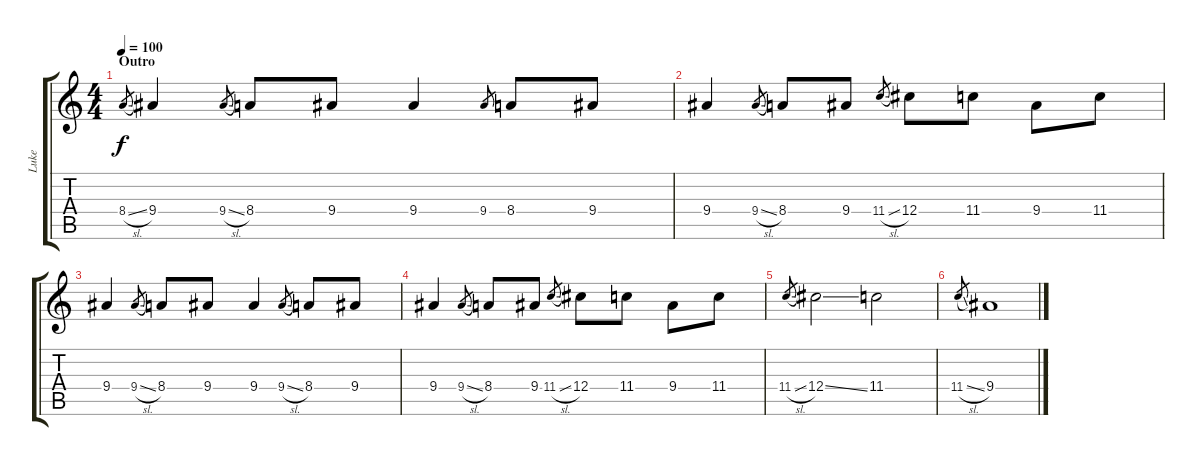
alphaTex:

\track ("Luke" "Luke") {instrument distortionguitar}
\staff {score tabs}
\tuning (Eb4 Bb3 Gb3 Db3 Ab2 Eb2) {hide}
\ts (4 4)
\section ("" "Outro")
\tempo 100
\clef g2
\ks c
8.4{sl}.8{gr dy f} 9.4.4 9.4{sl}.8{gr} 8.4.8 9.4.8 9.4.4 9.4.8{gr} 8.4.8 9.4.8 |
9.4.4 9.4{sl}.8{gr} 8.4.8 9.4.8 11.4{sl}.8{gr} 12.4.8 11.4.8 9.4.8 11.4.8 |
9.4.4 9.4{sl}.8{gr} 8.4.8 9.4.8 9.4.4 9.4{sl}.8{gr} 8.4.8 9.4.8 |
9.4.4 9.4{sl}.8{gr} 8.4.8 9.4.8 11.4{sl}.8{gr} 12.4.8 11.4.8 9.4.8 11.4.8 |
11.4{sl}.8{gr} 12.4{ss}.2{volume 0} 11.4.2 |
11.4{sl}.8{gr} 9.4.1
